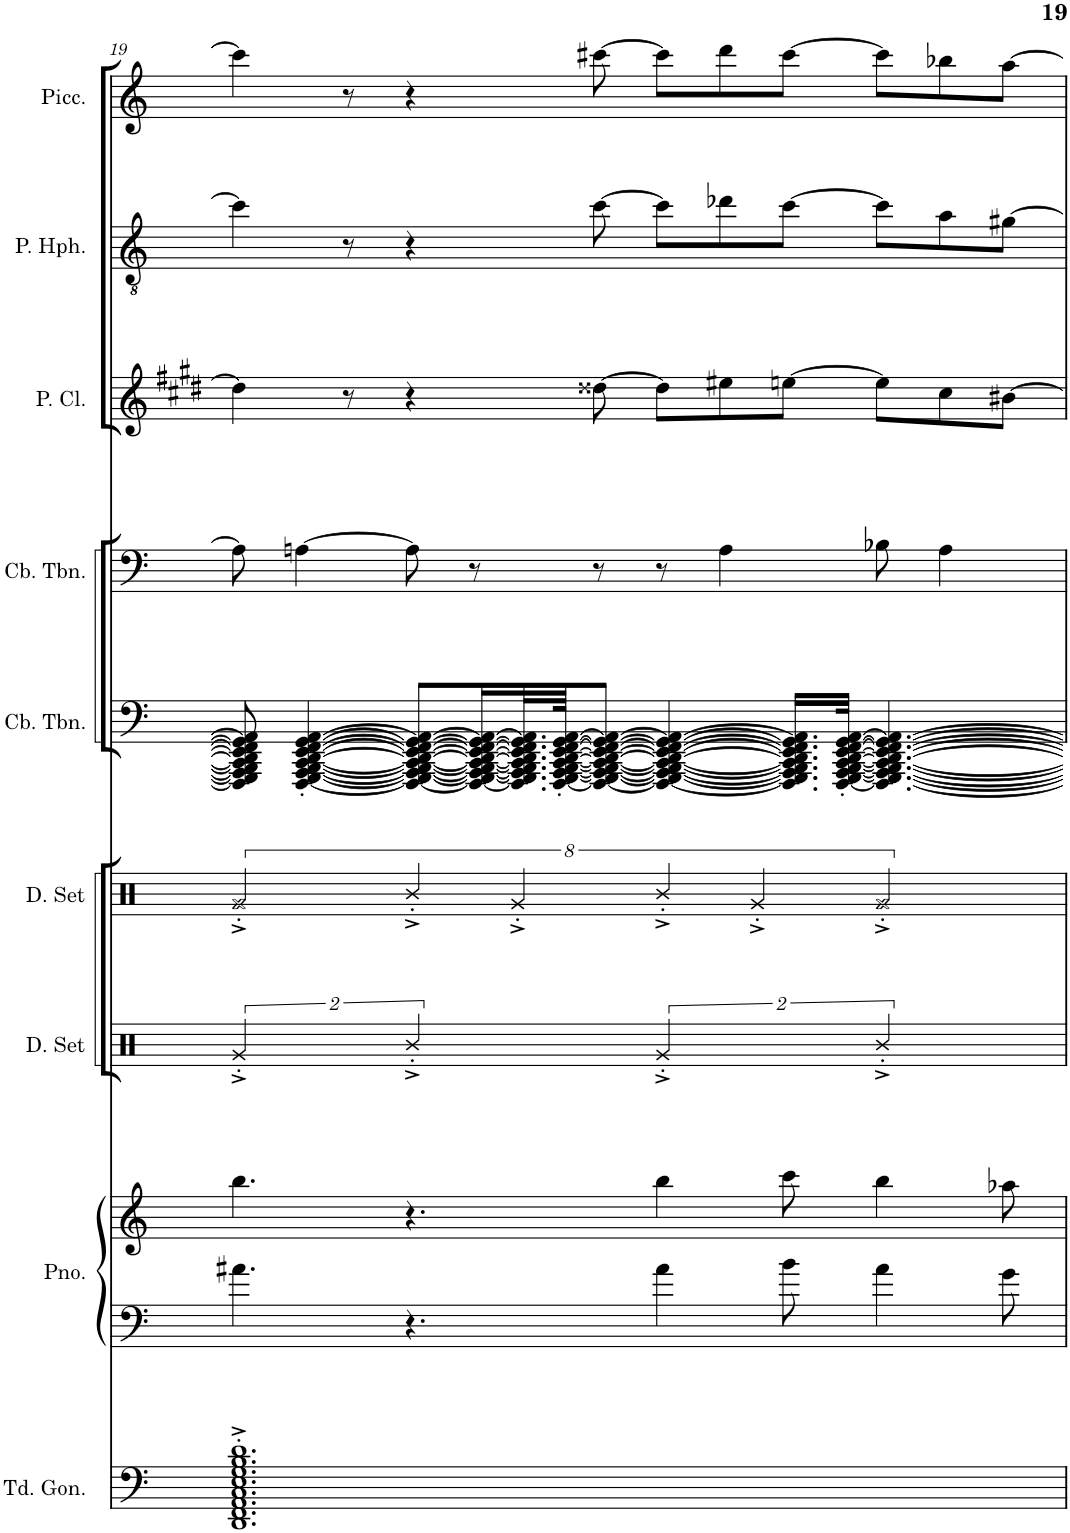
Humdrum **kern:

**kern	**kern	**kern	**kern	**kern	**kern	**kern	**kern	**kern	**kern
*part9	*part8	*part8	*part7	*part6	*part5	*part4	*part3	*part2	*part1
*staff10	*staff9	*staff8	*staff7	*staff6	*staff5	*staff4	*staff3	*staff2	*staff1
*I"Tuned Gongs	*I"Piano	*	*I"Drumset	*I"Drumset	*I"Contrabass Trombone	*I"Contrabass Trombone	*I"Piccolo Clarinet	*I"Piccolo Heckelphone	*I"Piccolo
*I'Td. Gon.	*I'Pno.	*	*I'D. Set	*I'D. Set	*I'Cb. Tbn.	*I'Cb. Tbn.	*I'P. Cl.	*I'P. Hph.	*I'Picc.
!!LO:PB:g=z
*clefF4	*clefF4	*clefG2	*clefX	*clefX	*clefF4	*clefF4	*clefG2	*clefGv2	*clefG2
*	*	*	*	*	*	*	*Trd-5c-8	*	*Trd-7c-12
*k[]	*k[]	*k[]	*k[]	*k[]	*k[]	*k[]	*k[f#c#g#d#]	*k[]	*k[]
*M12/8	*M12/8	*M12/8	*M12/8	*M12/8	*M12/8	*M12/8	*M12/8	*M12/8	*M12/8
=19	=19	=19	=19	=19	=19	=19	=19	=19	=19
1.DD'^ 1.FF'^ 1.AA'^ 1.C'^ 1.E'^ 1.G'^ 1.B'^ 1.d'^	4.a#X\	4.bb\	8%3Rg'^/	8%3Rg'^/	8FFF/] 8GGG/] 8AAA/] 8BBB/] 8CC/] 8DD/] 8EE/] 8FF/] 8GG/] 8AA/]	8A#\]	4dd##\]	4cc\]	4ccc#\]
.	.	.	.	.	[4FFF/' [4GGG/' [4AAA/' [4BBB/' [4CC/' [4DD/' [4EE/' [4FF/' [4GG/' [4AA/'	[4An\	.	.	.
.	.	.	.	.	.	.	8r	8r	8r
.	4.r	4.r	8%3R'^/	16%3R'^/	8FFF/_ 8GGG/_ 8AAA/_ 8BBB/_ 8CC/_ 8DD/_ 8EE/_ 8FF/_ 8GG/_ 8AA/_L	8A\]	4r	4r	4r
.	.	.	.	.	16FFF/_ 16GGG/_ 16AAA/_ 16BBB/_ 16CC/_ 16DD/_ 16EE/_ 16FF/_ 16GG/_ 16AA/_L	8r	.	.	.
.	.	.	.	16%3Rg'^/	32.FFF/] 32.GGG/] 32.AAA/] 32.BBB/] 32.CC/] 32.DD/] 32.EE/] 32.FF/] 32.GG/] 32.AA/]L	.	.	.	.
.	.	.	.	.	[64FFF/' [64GGG/' [64AAA/' [64BBB/' [64CC/' [64DD/' [64EE/' [64FF/' [64GG/' [64AA/'JJK	.	.	.	.
.	.	.	.	.	8FFF/_ 8GGG/_ 8AAA/_ 8BBB/_ 8CC/_ 8DD/_ 8EE/_ 8FF/_ 8GG/_ 8AA/_J	8r	[8dd##X\	[8cc\	[8ccc#X\
.	4a#\	4bb\	8%3Rg'^/	16%3R'^/	4FFF/_ 4GGG/_ 4AAA/_ 4BBB/_ 4CC/_ 4DD/_ 4EE/_ 4FF/_ 4GG/_ 4AA/_	8r	8dd##\L]	8cc\L]	8ccc#\L]
.	.	.	.	.	.	4A\	8ee#X\	8dd-X\	8ddd\
.	.	.	.	16%3Rg'^/	.	.	.	.	.
.	8b\	8ccc\	.	.	16.FFF/] 16.GGG/] 16.AAA/] 16.BBB/] 16.CC/] 16.DD/] 16.EE/] 16.FF/] 16.GG/] 16.AA/]LL	.	[8een\J	[8cc\J	[8ccc#\J
.	.	.	.	.	[32FFF/' [32GGG/' [32AAA/' [32BBB/' [32CC/' [32DD/' [32EE/' [32FF/' [32GG/' [32AA/'JJk	.	.	.	.
.	4a#\	4bb\	8%3R'^/	8%3Rg'^/	4.FFF/_ 4.GGG/_ 4.AAA/_ 4.BBB/_ 4.CC/_ 4.DD/_ 4.EE/_ 4.FF/_ 4.GG/_ 4.AA/_	8B-X\	8ee\L]	8cc\L]	8ccc#\L]
.	.	.	.	.	.	4A\	8cc#\	8a\	8bb-X\
.	8g\	8aa-X\	.	.	.	.	[8b#X\J	[8g#X\J	[8aa\J
=	=	=	=	=	=	=	=	=	=
*-	*-	*-	*-	*-	*-	*-	*-	*-	*-
